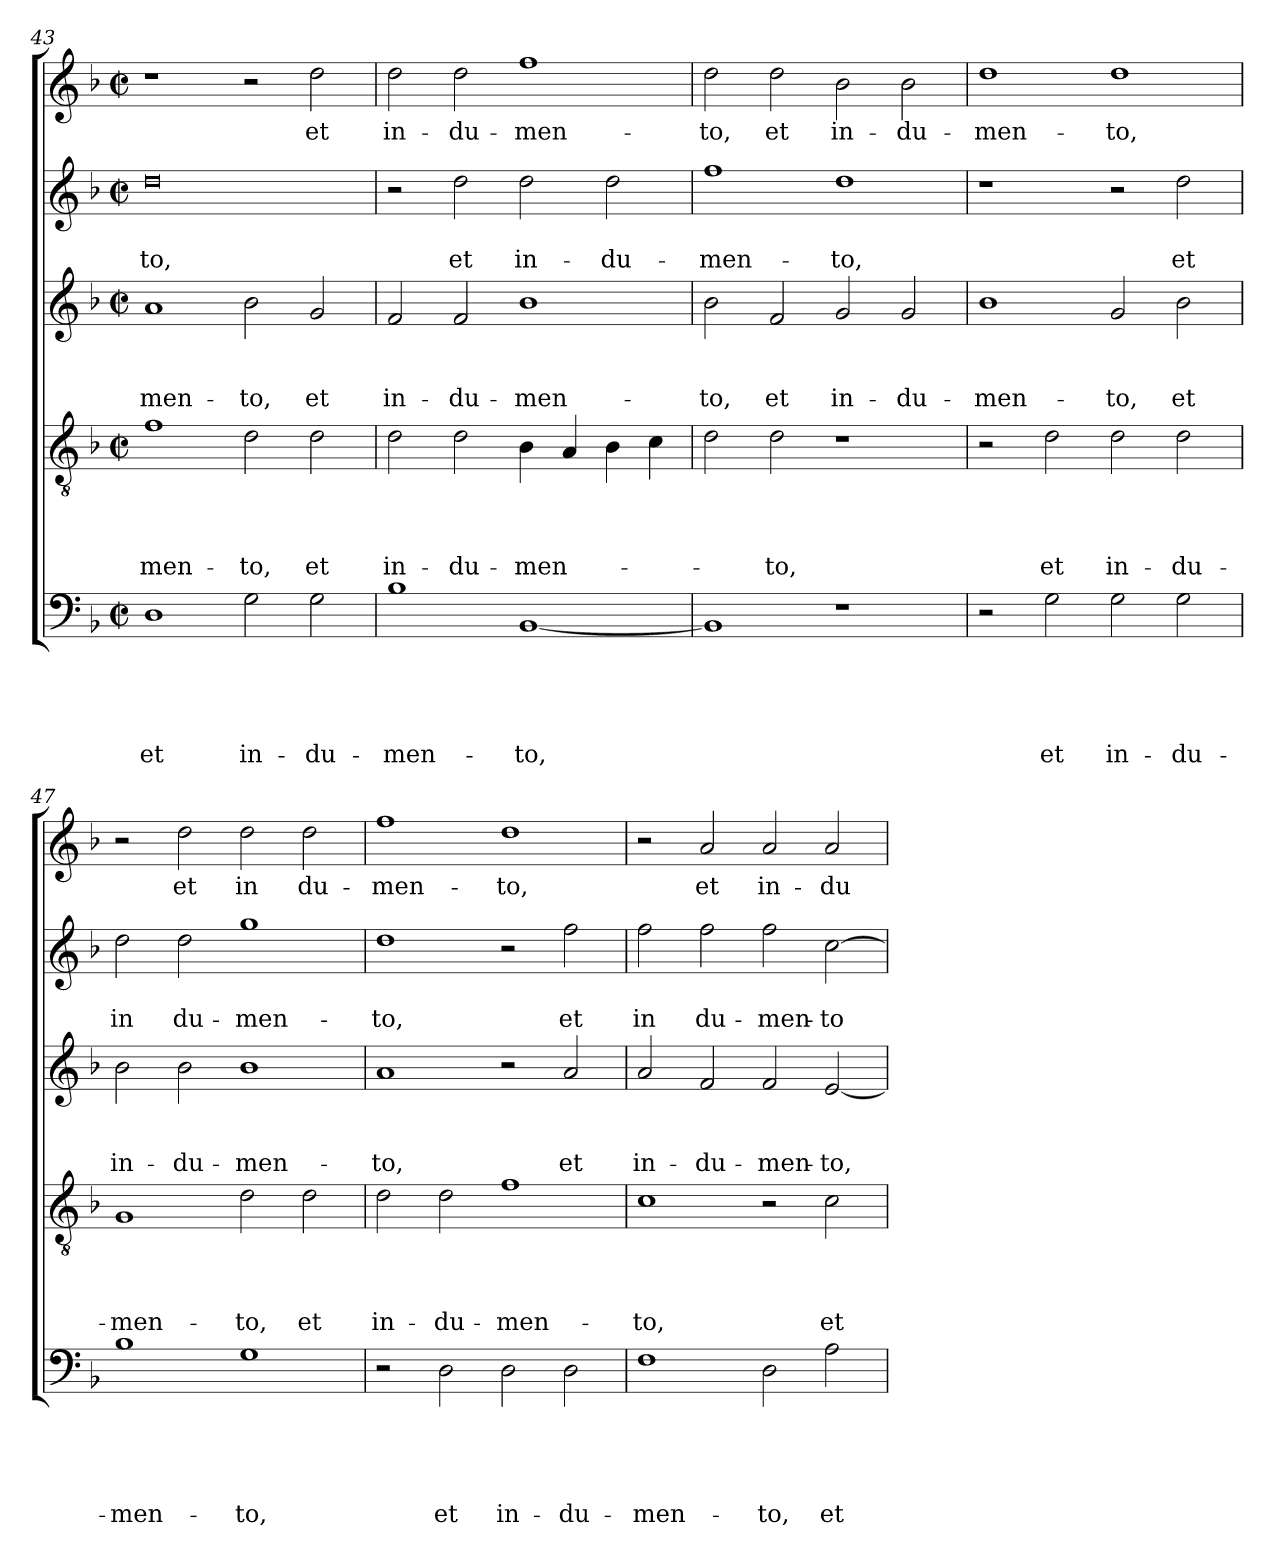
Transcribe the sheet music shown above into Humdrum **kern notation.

**kern	**text	**text	**text	**text	**text	**kern	**text	**text	**text	**text	**kern	**text	**text	**text	**kern	**text	**text	**kern	**text
*part5	*part5	*part5	*part5	*part5	*part5	*part4	*part4	*part4	*part4	*part4	*part3	*part3	*part3	*part3	*part2	*part2	*part2	*part1	*part1
*staff5	*staff5	*staff5	*staff5	*staff5	*staff5	*staff4	*staff4	*staff4	*staff4	*staff4	*staff3	*staff3	*staff3	*staff3	*staff2	*staff2	*staff2	*staff1	*staff1
!!LO:PB:g=z
*clefF4	*	*	*	*	*	*clefGv2	*	*	*	*	*clefG2	*	*	*	*clefG2	*	*	*clefG2	*
*k[b-]	*	*	*	*	*	*k[b-]	*	*	*	*	*k[b-]	*	*	*	*k[b-]	*	*	*k[b-]	*
*F:	*	*	*	*	*	*F:	*	*	*	*	*F:	*	*	*	*F:	*	*	*F:	*
*M2/2	*	*	*	*	*	*M2/2	*	*	*	*	*M2/2	*	*	*	*M2/2	*	*	*M2/2	*
*met(c|)	*	*	*	*	*	*met(c|)	*	*	*	*	*met(c|)	*	*	*	*met(c|)	*	*	*met(c|)	*
=43	=43	=43	=43	=43	=43	=43	=43	=43	=43	=43	=43	=43	=43	=43	=43	=43	=43	=43	=43
!	!	!	!	!	!LO:LY:b	!	!	!	!	!LO:LY:b	!	!	!	!LO:LY:b	!	!	!LO:LY:b	!	!
1D	.	.	.	.	et	1f	.	.	.	-men-	1a	.	.	-men-	0dd	.	-to,	1r	.
!	!	!	!	!	!LO:LY:b	!	!	!	!	!LO:LY:b	!	!	!	!LO:LY:b	!	!	!	!	!
2G\	.	.	.	.	in-	2d\	.	.	.	-to,	2b-\	.	.	-to,	.	.	.	2r	.
!	!	!	!	!	!LO:LY:b	!	!	!	!	!LO:LY:b	!	!	!	!LO:LY:b	!	!	!	!	!LO:LY:b
2G\	.	.	.	.	-du-	2d\	.	.	.	et	2g/	.	.	et	.	.	.	2dd\	et
=44	=44	=44	=44	=44	=44	=44	=44	=44	=44	=44	=44	=44	=44	=44	=44	=44	=44	=44	=44
!	!	!	!	!	!LO:LY:b:rj	!	!	!	!	!LO:LY:b	!	!	!	!LO:LY:b	!	!	!	!	!LO:LY:b
1B-	.	.	.	.	-men-	2d\	.	.	.	in-	2f/	.	.	in-	2r	.	.	2dd\	in-
!	!	!	!	!	!	!	!	!	!	!LO:LY:b	!	!	!	!LO:LY:b	!	!	!LO:LY:b	!	!LO:LY:b
.	.	.	.	.	.	2d\	.	.	.	-du-	2f/	.	.	-du-	2dd\	.	et	2dd\	-du-
!	!	!	!	!	!LO:LY:b	!	!	!	!	!LO:LY:b	!	!	!	!LO:LY:b:rj	!	!	!LO:LY:b	!	!LO:LY:b:rj
[<1BB-	.	.	.	.	-to,	4B-\	.	.	.	-men-	1b-	.	.	-men-	2dd\	.	in-	1ff	-men-
.	.	.	.	.	.	4A/	.	.	.	.	.	.	.	.	.	.	.	.	.
!	!	!	!	!	!	!	!	!	!	!	!	!	!	!	!	!	!LO:LY:b	!	!
.	.	.	.	.	.	4B-\	.	.	.	.	.	.	.	.	2dd\	.	-du-	.	.
.	.	.	.	.	.	4c\	.	.	.	.	.	.	.	.	.	.	.	.	.
=45	=45	=45	=45	=45	=45	=45	=45	=45	=45	=45	=45	=45	=45	=45	=45	=45	=45	=45	=45
!	!	!	!	!	!	!	!	!	!	!	!	!	!	!LO:LY:b	!	!	!LO:LY:b	!	!LO:LY:b
1BB-]	.	.	.	.	.	2d\	.	.	.	.	2b-\	.	.	-to,	1ff	.	-men-	2dd\	-to,
!	!	!	!	!	!	!	!	!	!	!LO:LY:b	!	!	!	!LO:LY:b	!	!	!	!	!LO:LY:b
.	.	.	.	.	.	2d\	.	.	.	-to,	2f/	.	.	et	.	.	.	2dd\	et
!	!	!	!	!	!	!	!	!	!	!	!	!	!	!LO:LY:b	!	!	!LO:LY:b	!	!LO:LY:b
1r	.	.	.	.	.	1r	.	.	.	.	2g/	.	.	in-	1dd	.	-to,	2b-\	in-
!	!	!	!	!	!	!	!	!	!	!	!	!	!	!LO:LY:b	!	!	!	!	!LO:LY:b
.	.	.	.	.	.	.	.	.	.	.	2g/	.	.	-du-	.	.	.	2b-\	-du-
=46	=46	=46	=46	=46	=46	=46	=46	=46	=46	=46	=46	=46	=46	=46	=46	=46	=46	=46	=46
!	!	!	!	!	!	!	!	!	!	!	!	!	!	!LO:LY:b:rj	!	!	!	!	!LO:LY:b:rj
2r	.	.	.	.	.	2r	.	.	.	.	1b-	.	.	-men-	1r	.	.	1dd	-men-
!	!	!	!	!	!LO:LY:b	!	!	!	!	!LO:LY:b	!	!	!	!	!	!	!	!	!
2G\	.	.	.	.	et	2d\	.	.	.	et	.	.	.	.	.	.	.	.	.
!	!	!	!	!	!LO:LY:b	!	!	!	!	!LO:LY:b	!	!	!	!LO:LY:b	!	!	!	!	!LO:LY:b
2G\	.	.	.	.	in-	2d\	.	.	.	in-	2g/	.	.	-to,	2r	.	.	1dd	-to,
!	!	!	!	!	!LO:LY:b	!	!	!	!	!LO:LY:b	!	!	!	!LO:LY:b	!	!	!LO:LY:b	!	!
2G\	.	.	.	.	-du-	2d\	.	.	.	-du-	2b-\	.	.	et	2dd\	.	et	.	.
=47	=47	=47	=47	=47	=47	=47	=47	=47	=47	=47	=47	=47	=47	=47	=47	=47	=47	=47	=47
!	!	!	!	!	!LO:LY:b:rj	!	!	!	!	!LO:LY:b:rj	!	!	!	!LO:LY:b	!	!	!LO:LY:b	!	!
1B-	.	.	.	.	-men-	1G	.	.	.	-men-	2b-\	.	.	in-	2dd\	.	in	2r	.
!	!	!	!	!	!	!	!	!	!	!	!	!	!	!LO:LY:b	!	!	!LO:LY:b	!	!LO:LY:b
.	.	.	.	.	.	.	.	.	.	.	2b-\	.	.	-du-	2dd\	.	du-	2dd\	et
!	!	!	!	!	!LO:LY:b	!	!	!	!	!LO:LY:b	!	!	!	!LO:LY:b:rj	!	!	!LO:LY:b:rj	!	!LO:LY:b
1G	.	.	.	.	-to,	2d\	.	.	.	-to,	1b-	.	.	-men-	1gg	.	-men-	2dd\	in
!	!	!	!	!	!	!	!	!	!	!LO:LY:b	!	!	!	!	!	!	!	!	!LO:LY:b
.	.	.	.	.	.	2d\	.	.	.	et	.	.	.	.	.	.	.	2dd\	du-
=48	=48	=48	=48	=48	=48	=48	=48	=48	=48	=48	=48	=48	=48	=48	=48	=48	=48	=48	=48
!	!	!	!	!	!	!	!	!	!	!LO:LY:b	!	!	!	!LO:LY:b	!	!	!LO:LY:b	!	!LO:LY:b:rj
2r	.	.	.	.	.	2d\	.	.	.	in-	1a	.	.	-to,	1dd	.	-to,	1ff	-men-
!	!	!	!	!	!LO:LY:b	!	!	!	!	!LO:LY:b	!	!	!	!	!	!	!	!	!
2D\	.	.	.	.	et	2d\	.	.	.	-du-	.	.	.	.	.	.	.	.	.
!	!	!	!	!	!LO:LY:b	!	!	!	!	!LO:LY:b:rj	!	!	!	!	!	!	!	!	!LO:LY:b
2D\	.	.	.	.	in-	1f	.	.	.	-men-	2r	.	.	.	2r	.	.	1dd	-to,
!	!	!	!	!	!LO:LY:b	!	!	!	!	!	!	!	!	!LO:LY:b	!	!	!LO:LY:b	!	!
2D\	.	.	.	.	-du-	.	.	.	.	.	2a/	.	.	et	2ff\	.	et	.	.
!!LO:LB:g=z
=49	=49	=49	=49	=49	=49	=49	=49	=49	=49	=49	=49	=49	=49	=49	=49	=49	=49	=49	=49
!	!	!	!	!	!LO:LY:b	!	!	!	!	!LO:LY:b	!	!	!	!LO:LY:b	!	!	!LO:LY:b	!	!
1F	.	.	.	.	-men-	1c	.	.	.	-to,	2a/	.	.	in-	2ff\	.	in	2r	.
!	!	!	!	!	!	!	!	!	!	!	!	!	!	!LO:LY:b	!	!	!LO:LY:b	!	!LO:LY:b
.	.	.	.	.	.	.	.	.	.	.	2f/	.	.	-du-	2ff\	.	du-	2a/	et
!	!	!	!	!	!LO:LY:b	!	!	!	!	!	!	!	!	!LO:LY:b	!	!	!LO:LY:b	!	!LO:LY:b
2D\	.	.	.	.	-to,	2r	.	.	.	.	2f/	.	.	-men-	2ff\	.	-men-	2a/	in-
!	!	!	!	!	!LO:LY:b	!	!	!	!	!LO:LY:b	!	!	!	!LO:LY:b:rj	!	!	!LO:LY:b:rj	!	!LO:LY:b
2A\	.	.	.	.	et	2c\	.	.	.	et	[<2e/	.	.	-to,	[>2cc\	.	-to	2a/	-du-
=	=	=	=	=	=	=	=	=	=	=	=	=	=	=	=	=	=	=	=
*-	*-	*-	*-	*-	*-	*-	*-	*-	*-	*-	*-	*-	*-	*-	*-	*-	*-	*-	*-
